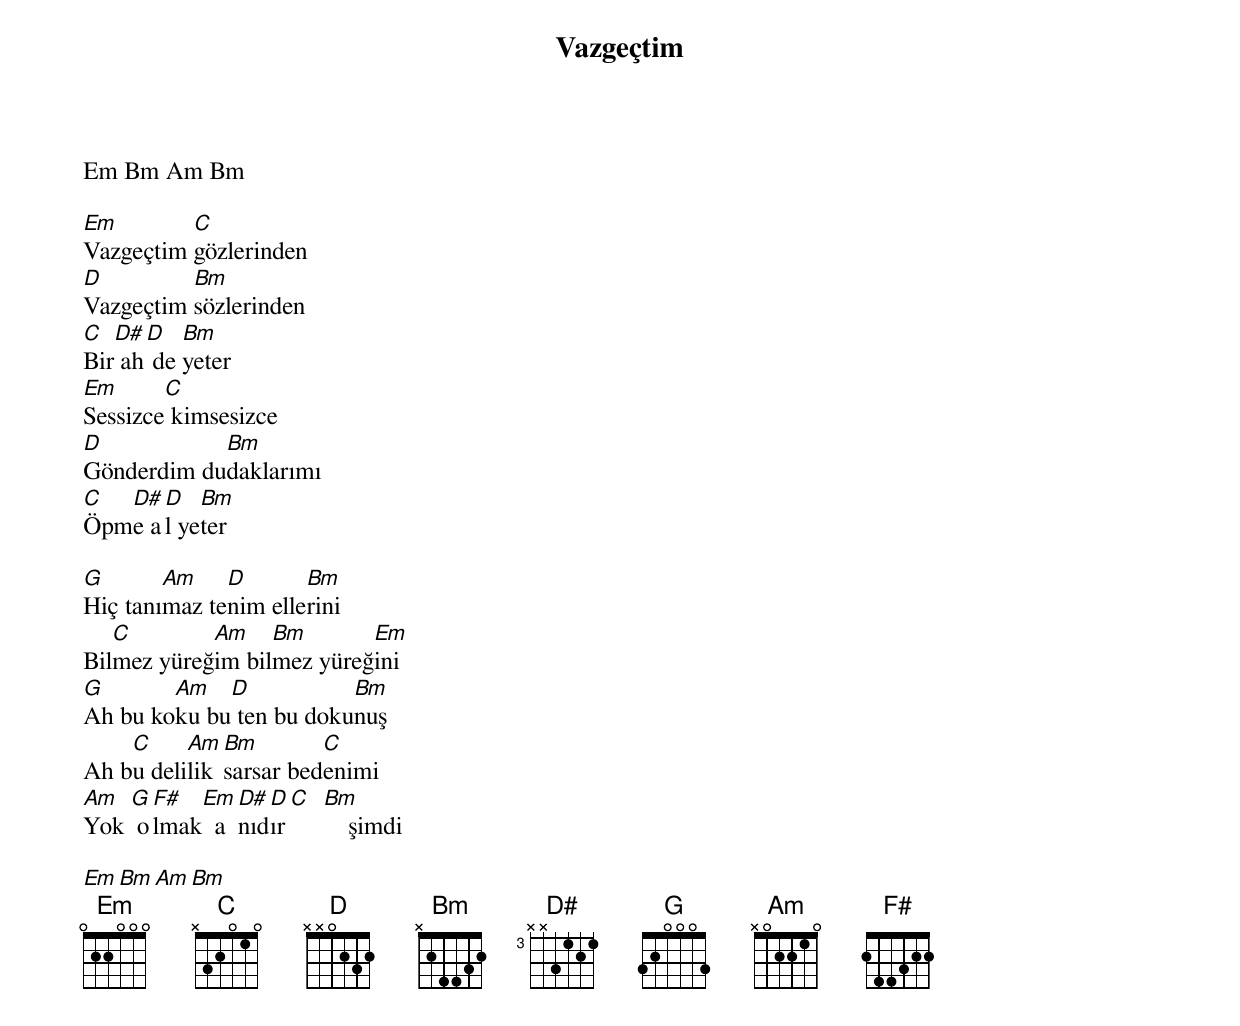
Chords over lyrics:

{title: Vazgeçtim}
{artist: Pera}

Em Bm Am Bm

Em        C
Vazgeçtim gözlerinden
D         Bm
Vazgeçtim sözlerinden
C  D# D   Bm
Bir ah de yeter
Em      C
Sessizce kimsesizce
D           Bm
Gönderdim dudaklarımı
C  D# D   Bm
Öpme al yeter

G       Am    D       Bm
Hiç tanımaz tenim ellerini
   C        Am    Bm       Em
Bilmez yüreğim bilmez yüreğini
G       Am   D           Bm
Ah bu koku bu ten bu dokunuş
    C     Am  Bm        C
Ah bu delilik sarsar bedenimi
Am  G F#  Em D# D C Bm
Yok  olmak  anıdır      şimdi

Em Bm Am Bm
